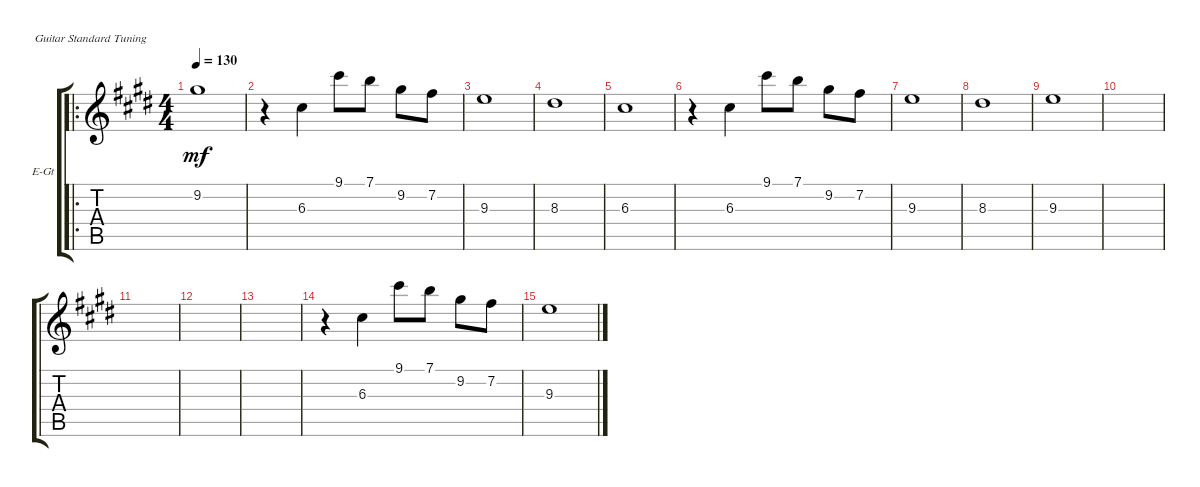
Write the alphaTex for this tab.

\defaultSystemsLayout 4
\bracketExtendMode groupsimilarinstruments
\firstSystemTrackNameOrientation horizontal
\otherSystemsTrackNameOrientation horizontal
\track ("ЭЛЕКТРО" "E-Gt") {instrument distortionguitar}
\staff {score tabs}
\tuning (E4 B3 G3 D3 A2 E2)
\ro
\ts (4 4)
\tempo 130
\clef g2
\scale
0.333333
\ks c#minor
9.2.1{dy mf} |
\scale
0.333333 r.4 6.3.4 9.1.8 7.1.8 9.2.8 7.2.8 |
\scale
0.333333 9.3.1 |
\scale
0.333333 8.3.1 |
\scale
0.333333 6.3.1 |
\scale
0.333333 r.4 6.3.4 9.1.8 7.1.8 9.2.8 7.2.8 |
\scale
0.333333 9.3.1 |
\scale
0.333333 8.3.1 |
\scale
0.333333 9.3.1 |
\scale
0.333333 |
\scale
0.333333 |
\scale
0.333333 |
\scale
0.333333 |
\scale
0.333333 r.4 6.3.4 9.1.8 7.1.8 9.2.8 7.2.8 |
\scale
0.333333 9.3.1 |
\scale
0.333333
